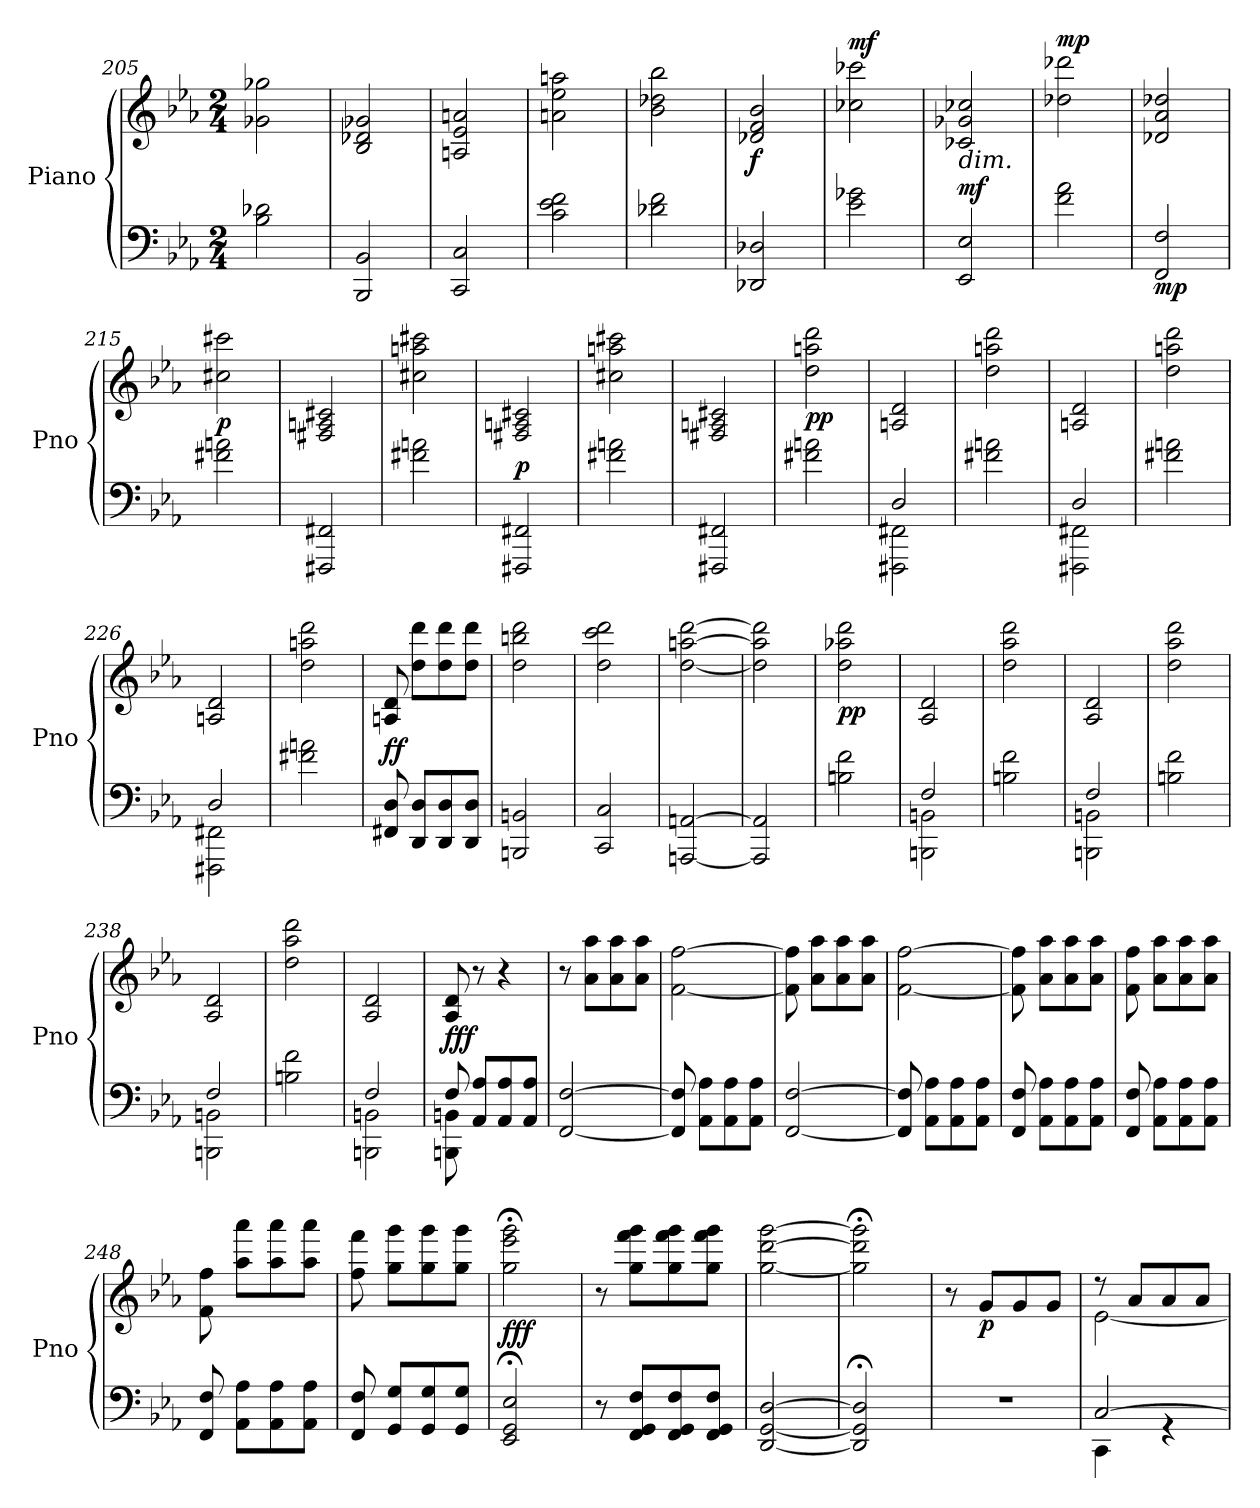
**kern	**kern	**dynam
*part1	*part1	*part1
*staff2	*staff1	*staff1/2
*I"Piano	*	*
*I'Pno	*	*
*clefF4	*clefG2	*
*k[b-e-a-]	*k[b-e-a-]	*
*M2/4	*M2/4	*
=205	=205	=205
2B-\ 2d-X\	2g-X\ 2gg-X\	.
=206	=206	=206
2BBB-/ 2BB-/	2B-/ 2d-X/ 2g-X/	.
=207	=207	=207
2CC/ 2C/	2An/ 2e-/ 2an/	.
=208	=208	=208
2c\ 2e-\ 2f\	2an\ 2ee-\ 2aan\	.
=209	=209	=209
2d-X\ 2f\	2b-\ 2dd-X\ 2bb-\	.
!!LO:LB:g=z
=210	=210	=210
!	!	!LO:DY:b
2DD-X/ 2D-X/	2d-X/ 2f/ 2b-/	f
=211	=211	=211
!	!	!LO:DY:a
2e-\ 2g-X\	2cc-X\ 2ccc-X\	mf
=212	=212	=212
!LO:TX:a:i:t=dim.	!	!
!	!	!LO:DY:a=2
2EE-/ 2E-/	2c-X/ 2g-X/ 2cc-X/	mf
=213	=213	=213
!	!	!LO:DY:a
2f\ 2a-\	2dd-X\ 2ddd-X\	mp
=214	=214	=214
!	!	!LO:DY:b=2
2FF/ 2F/	2d-X/ 2a-/ 2dd-X/	mp
=215	=215	=215
!	!	!LO:DY:b
2f#X\ 2an\	2cc#X\ 2ccc#X\	p
=216	=216	=216
2FFF#X/ 2FF#X/	2F#X/ 2An/ 2c#X/	.
=217	=217	=217
2f#X\ 2an\	2cc#X\ 2aan\ 2ccc#X\	.
=218	=218	=218
!	!	!LO:DY:a=2
2FFF#X/ 2FF#X/	2F#X/ 2An/ 2c#X/	p
=219	=219	=219
2f#X\ 2an\	2cc#X\ 2aan\ 2ccc#X\	.
=220	=220	=220
2FFF#X/ 2FF#X/	2F#X/ 2An/ 2c#X/	.
!!LO:LB:g=z
=221	=221	=221
!	!	!LO:DY:b
2f#X\ 2an\	2dd\ 2aan\ 2ddd\	pp
=222	=222	=222
*^	*	*
2D/	2FFF#X\ 2FF#X\	2An/ 2d/	.
*v	*v	*	*
=223	=223	=223
2f#X\ 2an\	2dd\ 2aan\ 2ddd\	.
=224	=224	=224
*^	*	*
2D/	2FFF#X\ 2FF#X\	2An/ 2d/	.
*v	*v	*	*
=225	=225	=225
2f#X\ 2an\	2dd\ 2aan\ 2ddd\	.
=226	=226	=226
*^	*	*
2D/	2FFF#X\ 2FF#X\	2An/ 2d/	.
*v	*v	*	*
=227	=227	=227
2f#X\ 2an\	2dd\ 2aan\ 2ddd\	.
=228	=228	=228
!	!	!LO:DY:a=2
8FF#X/ 8D/	8An/ 8d/	ff
8DD/ 8D/L	8dd\ 8ddd\L	.
8DD/ 8D/	8dd\ 8ddd\	.
8DD/ 8D/J	8dd\ 8ddd\J	.
=229	=229	=229
2BBBn/ 2BBn/	2dd\ 2bbn\ 2ddd\	.
=230	=230	=230
2CC/ 2C/	2dd\ 2ccc\ 2ddd\	.
!!LO:LB:g=z
=231	=231	=231
[2AAAn/ [2AAn/	[2dd\ [2aan\ [2ddd\	.
=232	=232	=232
2AAA/] 2AA/]	2dd\] 2aa\] 2ddd\]	.
=233	=233	=233
!	!	!LO:DY:b
2Bn\ 2f\	2dd\ 2aa-X\ 2ddd\	pp
=234	=234	=234
*^	*	*
2F/	2BBBn\ 2BBn\	2A-/ 2d/	.
*v	*v	*	*
=235	=235	=235
2Bn\ 2f\	2dd\ 2aa-\ 2ddd\	.
=236	=236	=236
*^	*	*
2F/	2BBBn\ 2BBn\	2A-/ 2d/	.
*v	*v	*	*
=237	=237	=237
2Bn\ 2f\	2dd\ 2aa-\ 2ddd\	.
=238	=238	=238
*^	*	*
2F/	2BBBn\ 2BBn\	2A-/ 2d/	.
*v	*v	*	*
=239	=239	=239
2Bn\ 2f\	2dd\ 2aa-\ 2ddd\	.
=240	=240	=240
*^	*	*
2F/	2BBBn\ 2BBn\	2A-/ 2d/	.
!!LO:LB:g=z
=241	=241	=241	=241
!	!	!	!LO:DY:a=2
!	!	!	!LO:DY:n=1:a=2
8F/	8BBBn\ 8BBn\	8A-/ 8d/	f ff
8AA-/ 8A-/L	4.ryy	8r	.
8AA-/ 8A-/	.	4r	.
8AA-/ 8A-/J	.	.	.
*v	*v	*	*
=242	=242	=242
[2FF/ [2F/	8r	.
.	8a-\ 8aa-\L	.
.	8a-\ 8aa-\	.
.	8a-\ 8aa-\J	.
=243	=243	=243
8FF/] 8F/]	[2f\ [2ff\	.
8AA-\ 8A-\L	.	.
8AA-\ 8A-\	.	.
8AA-\ 8A-\J	.	.
=244	=244	=244
[2FF/ [2F/	8f\] 8ff\]	.
.	8a-\ 8aa-\L	.
.	8a-\ 8aa-\	.
.	8a-\ 8aa-\J	.
=245	=245	=245
8FF/] 8F/]	[2f\ [2ff\	.
8AA-\ 8A-\L	.	.
8AA-\ 8A-\	.	.
8AA-\ 8A-\J	.	.
!!LO:PB:g=z
=246	=246	=246
8FF/ 8F/	8f\] 8ff\]	.
8AA-\ 8A-\L	8a-\ 8aa-\L	.
8AA-\ 8A-\	8a-\ 8aa-\	.
8AA-\ 8A-\J	8a-\ 8aa-\J	.
=247	=247	=247
8FF/ 8F/	8f\ 8ff\	.
8AA-\ 8A-\L	8a-\ 8aa-\L	.
8AA-\ 8A-\	8a-\ 8aa-\	.
8AA-\ 8A-\J	8a-\ 8aa-\J	.
=248	=248	=248
8FF/ 8F/	8f\ 8ff\	.
8AA-\ 8A-\L	8aa-\ 8aaa-\L	.
8AA-\ 8A-\	8aa-\ 8aaa-\	.
8AA-\ 8A-\J	8aa-\ 8aaa-\J	.
=249	=249	=249
8FF/ 8F/	8ff\ 8fff\	.
8GG/ 8G/L	8gg\ 8ggg\L	.
8GG/ 8G/	8gg\ 8ggg\	.
8GG/ 8G/J	8gg\ 8ggg\J	.
=250	=250	=250
*	*MM60	*
!	!	!LO:DY:b
2EE-/;< 2GG/;< 2E-/;<	2gg\;< 2eee-\;< 2ggg\;<	fff
!!LO:LB:g=z
=251	=251	=251
8r	8r	.
*	*MM144	*
8FF/ 8GG/ 8F/L	8gg\ 8fff\ 8ggg\L	.
8FF/ 8GG/ 8F/	8gg\ 8fff\ 8ggg\	.
8FF/ 8GG/ 8F/J	8gg\ 8fff\ 8ggg\J	.
=252	=252	=252
[2DD/ [2GG/ [2D/	[2gg\ [2ddd\ [2ggg\	.
=253	=253	=253
*	*MM60	*
2DD/];< 2GG/];< 2D/];<	2gg\];< 2ddd\];< 2ggg\];<	.
=254	=254	=254
2r	8r	.
*	*MM144	*
!	!	!LO:DY:b
.	8g/L	p
.	8g/	.
.	8g/J	.
=255	=255	=255
*^	*^	*
[2C/	4CC\	8r	[2e-\	.
.	.	8a-/L	.	.
.	4rGG	8a-/	.	.
.	.	8a-/J	.	.
*v	*v	*	*	*
*	*v	*v	*
=	=	=
*-	*-	*-
